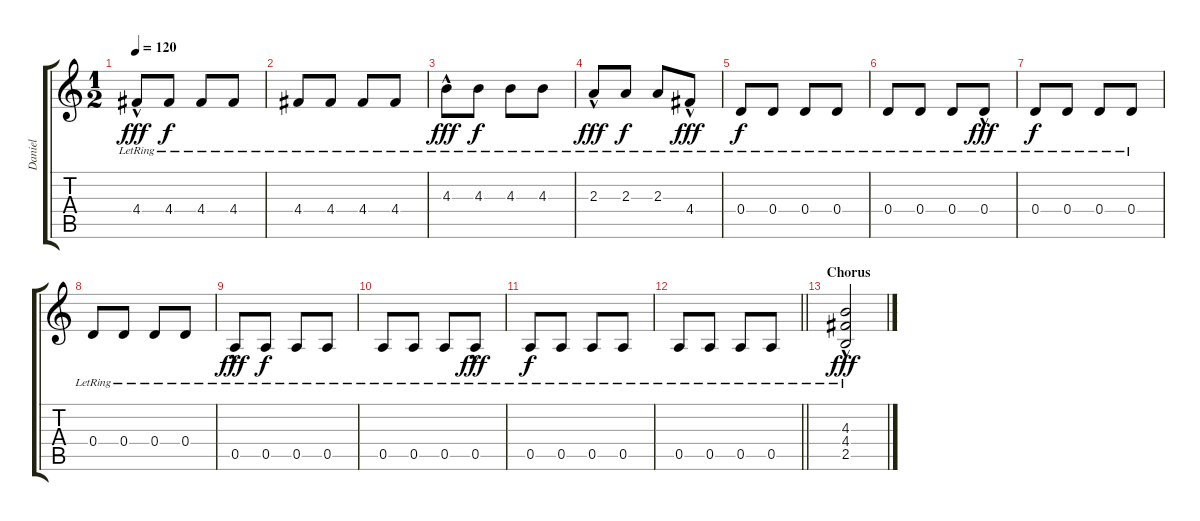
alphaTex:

\track ("Daniel" "Daniel") {instrument overdrivenguitar}
\staff {score tabs}
\tuning (E4 B3 G3 D3 A2 E2) {hide}
\ts (1 2)
\tempo 120
\clef g2
\ks c
4.4{hac lr}.8{dy fff} 4.4{lr}.8{dy f} 4.4{lr}.8 4.4{lr}.8 |
4.4{lr}.8 4.4{lr}.8 4.4{lr}.8 4.4{lr}.8 |
4.3{hac lr}.8{dy fff} 4.3{lr}.8{dy f} 4.3{lr}.8 4.3{lr}.8 |
2.3{hac lr}.8{dy fff} 2.3{lr}.8{dy f} 2.3{lr}.8 4.4{hac lr}.8{dy fff} |
0.4{lr}.8{dy f} 0.4{lr}.8 0.4{lr}.8 0.4{lr}.8 |
0.4{lr}.8 0.4{lr}.8 0.4{lr}.8 0.4{hac lr}.8{dy fff} |
0.4{lr}.8{dy f} 0.4{lr}.8 0.4{lr}.8 0.4{lr}.8 |
0.4{lr}.8 0.4{lr}.8 0.4{lr}.8 0.4{lr}.8 |
0.5{hac lr}.8{dy fff} 0.5{lr}.8{dy f} 0.5{lr}.8 0.5{lr}.8 |
0.5{lr}.8 0.5{lr}.8 0.5{lr}.8 0.5{hac lr}.8{dy fff} |
0.5{lr}.8{dy f} 0.5{lr}.8 0.5{lr}.8 0.5{lr}.8 |
\barLineRight lightlight
0.5{lr}.8 0.5{lr}.8 0.5{lr}.8 0.5{lr}.8 |
\section ("" "Chorus")
(4.3{lr} 4.4{lr} 2.5{hac lr}).2{dy fff}
